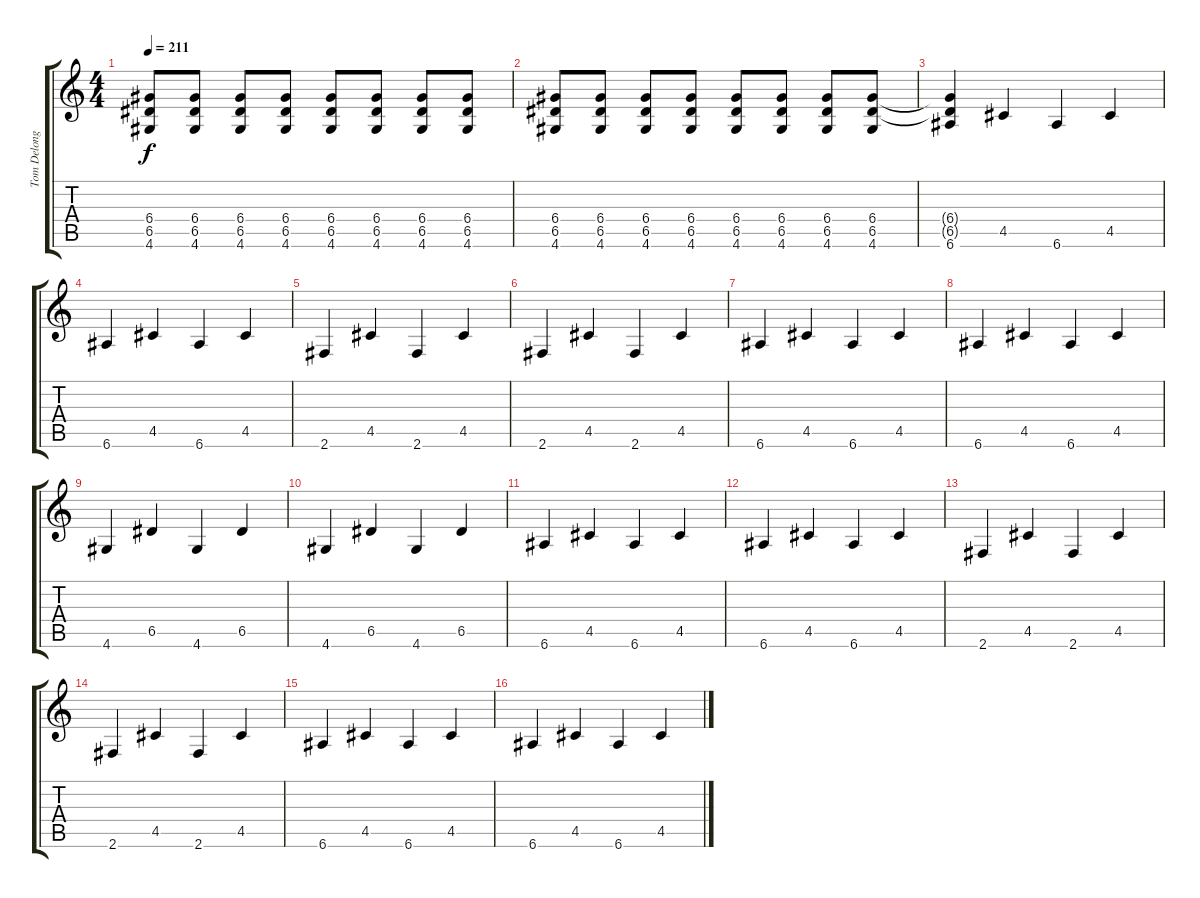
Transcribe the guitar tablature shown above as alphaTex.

\track ("Tom Delonge (Guitar 1)" "Tom Delong") {instrument overdrivenguitar}
\staff {score tabs}
\tuning (E4 B3 G3 D3 A2 E2) {hide}
\ts (4 4)
\tempo 211
\clef g2
\ks c
(6.4 6.5 4.6).8{dy f} (6.4 6.5 4.6).8 (6.4 6.5 4.6).8 (6.4 6.5 4.6).8 (6.4 6.5 4.6).8 (6.4 6.5 4.6).8 (6.4 6.5 4.6).8 (6.4 6.5 4.6).8 |
(6.4 6.5 4.6).8 (6.4 6.5 4.6).8 (6.4 6.5 4.6).8 (6.4 6.5 4.6).8 (6.4 6.5 4.6).8 (6.4 6.5 4.6).8 (6.4 6.5 4.6).8 (6.4 6.5 4.6).8 |
(6.4{t} 6.5{t} 6.6).4{instrument acousticguitarnylon} 4.5.4 6.6.4 4.5.4 |
6.6.4 4.5.4 6.6.4 4.5.4 |
2.6.4 4.5.4 2.6.4 4.5.4 |
2.6.4 4.5.4 2.6.4 4.5.4 |
6.6.4{instrument acousticguitarnylon} 4.5.4 6.6.4 4.5.4 |
6.6.4 4.5.4 6.6.4 4.5.4 |
4.6.4{instrument acousticguitarnylon} 6.5.4 4.6.4 6.5.4 |
4.6.4 6.5.4 4.6.4 6.5.4 |
6.6.4{instrument acousticguitarnylon} 4.5.4 6.6.4 4.5.4 |
6.6.4 4.5.4 6.6.4 4.5.4 |
2.6.4 4.5.4 2.6.4 4.5.4 |
2.6.4 4.5.4 2.6.4 4.5.4 |
6.6.4{instrument acousticguitarnylon} 4.5.4 6.6.4 4.5.4 |
6.6.4 4.5.4 6.6.4 4.5.4
